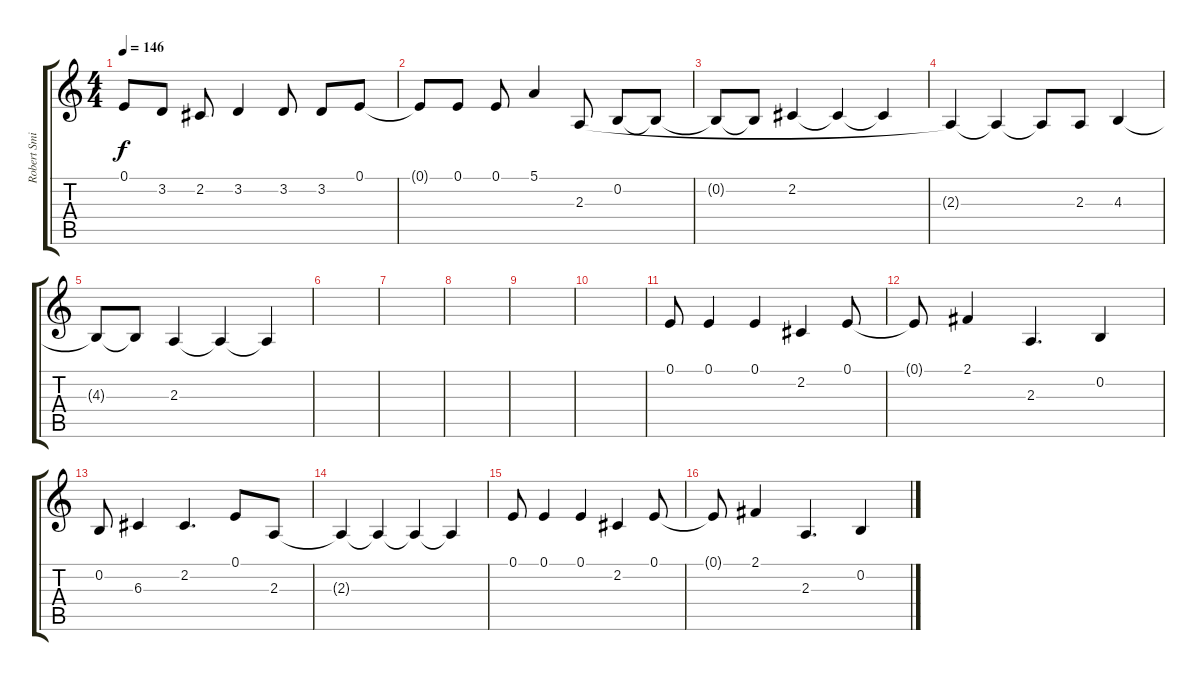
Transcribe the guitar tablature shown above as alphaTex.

\track ("Robert Smith voz" "Robert Smi") {instrument honkytonkpiano}
\staff {score tabs}
\tuning (E4 B3 G3 D3 A2 E2) {hide}
\ts (4 4)
\tempo 146
\clef g2
\ks c
0.1.8{dy f} 3.2.8 2.2.8 3.2.4 3.2.8 3.2.8 0.1.8 |
0.1{t}.8 0.1.8 0.1.8 5.1.4 2.3.8 0.2.8 0.2{t}.8 |
0.2{t}.8 0.2{t}.8 2.2.4 2.2{t}.4 2.2{t}.4 |
2.3{t}.4 2.3{t}.4 2.3{t}.8 2.3.8 4.3.4 |
4.3{t}.8 4.3{t}.8 2.3.4 2.3{t}.4 2.3{t}.4 |
|
|
|
|
|
0.1.8 0.1.4 0.1.4 2.2.4 0.1.8 |
0.1{t}.8 2.1.4 2.3.4{d} 0.2.4 |
0.2.8 6.3.4 2.2.4{d} 0.1.8 2.3.8 |
2.3{t}.4 2.3{t}.4 2.3{t}.4 2.3{t}.4 |
0.1.8 0.1.4 0.1.4 2.2.4 0.1.8 |
0.1{t}.8 2.1.4 2.3.4{d} 0.2.4
